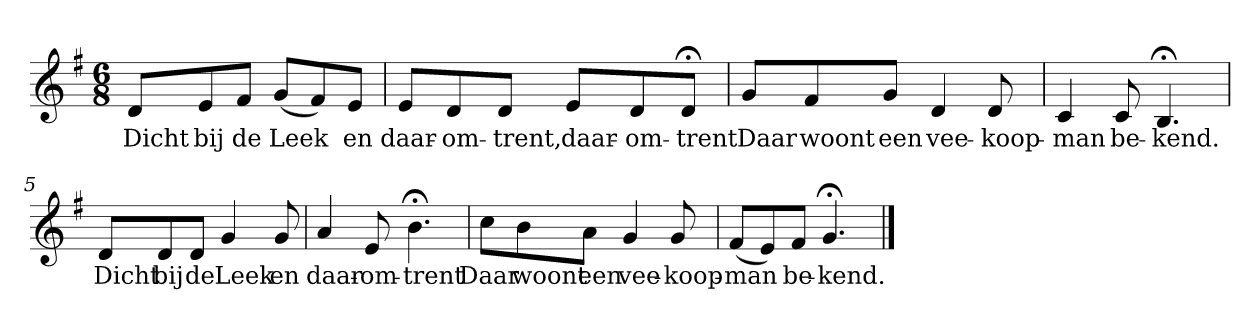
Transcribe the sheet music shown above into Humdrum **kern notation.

**kern	**text
*part1	*part1
*staff1	*staff1
*k[f#]	*
*G:	*
*M6/8	*
*MM120	*
=1	=1
8dL	Dicht
8e	bij
8f#J	de
(8gL	Leek
8f#)	.
8eJ	en
=2	=2
8eL	daar-
8d	-om-
8dJ	-trent,
8eL	daar-
8d	-om-
8d;<J	-trent
=3	=3
8gL	Daar
8f#	woont
8gJ	een
4d	vee-
8d	-koop-
=4	=4
4c	-man
8c	be-
4.B;<	-kend.
=5	=5
8dL	Dicht
8d	bij
8dJ	de
4g	Leek
8g	en
=6	=6
4a	daar-
8e	-om-
4.b;<	-trent
=7	=7
8ccL	Daar
8b	woont
8aJ	een
4g	vee-
8g	-koop-
=8	=8
(8f#L	-man
8e)	.
8f#J	be-
4.g;<	-kend.
==	==
*-	*-
